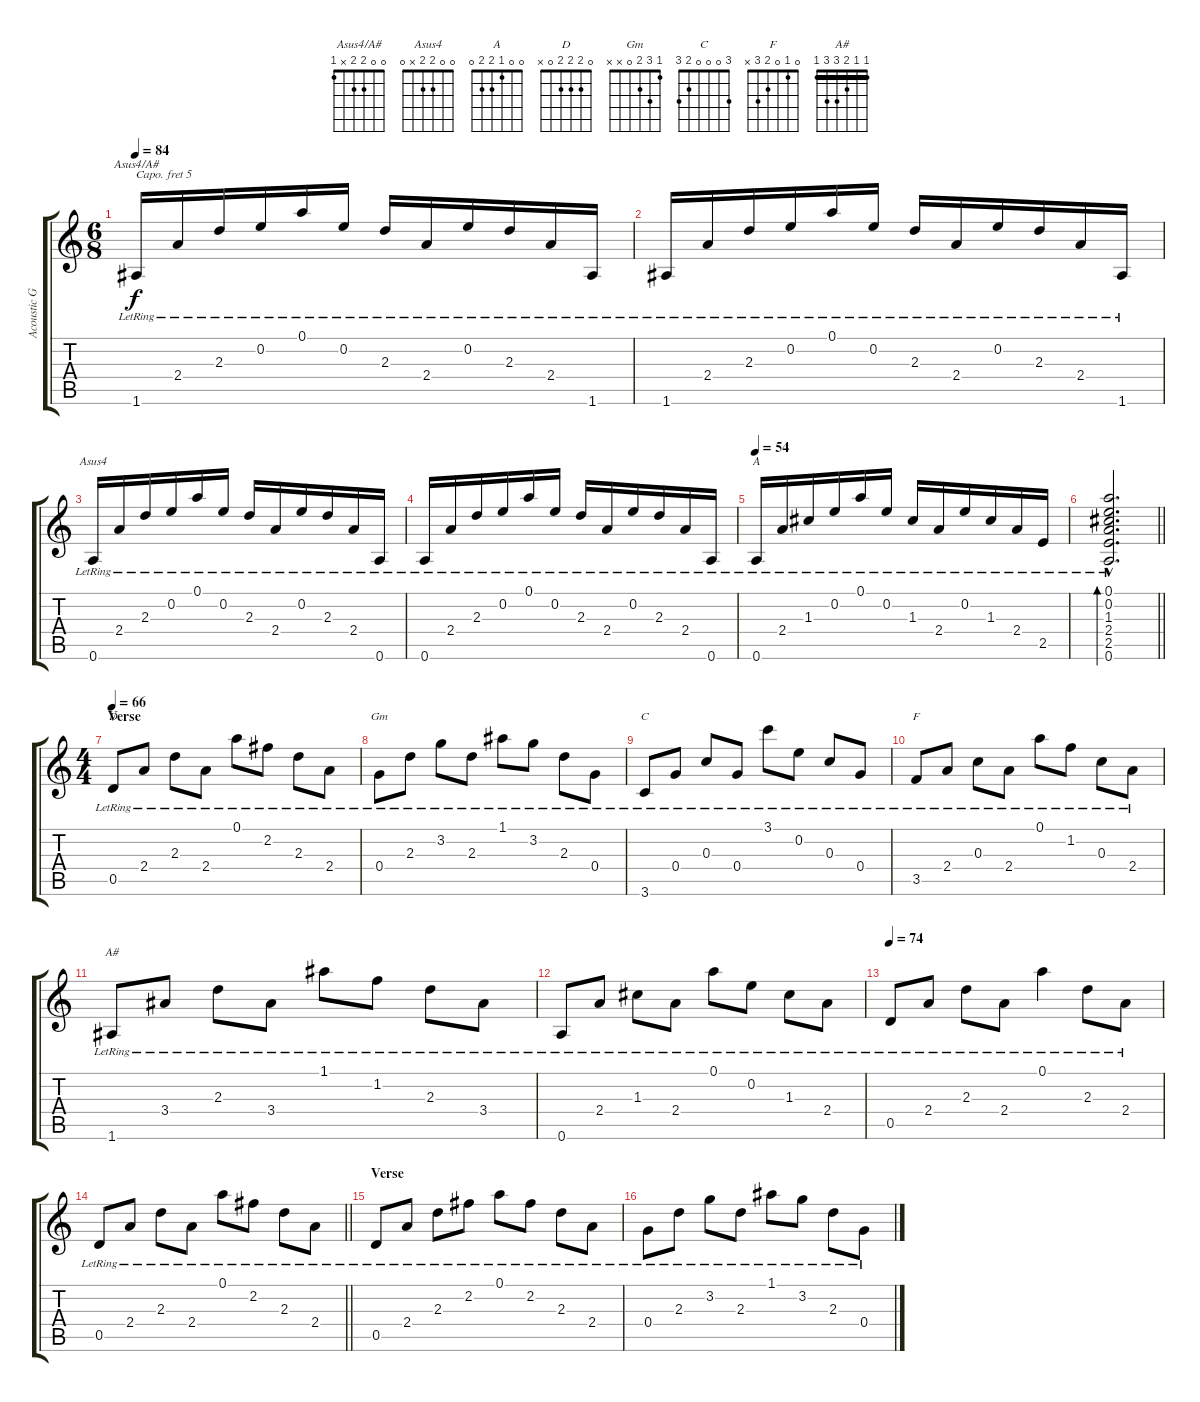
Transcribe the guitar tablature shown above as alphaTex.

\track ("Acoustic Gtr." "Acoustic G") {instrument acousticguitarsteel}
\staff {score tabs}
\capo 5
\tuning (E4 B3 G3 D3 A2 E2) {hide}
\chord ("Asus4/A#" 0 0 2 2 x 1)
\chord ("Asus4" 0 0 2 2 x 0)
\chord ("A" 0 0 1 2 2 0)
\chord ("D" 0 2 2 2 0 x)
\chord ("Gm" 1 3 2 0 x x)
\chord ("C" 3 0 0 0 2 3)
\chord ("F" 0 1 0 2 3 x)
\chord ("A#" 1 1 2 3 3 1) {barre 1}
\ts (6 8)
\tempo 84
\clef g2
\ks c
1.6{lr}.16{ch "Asus4/A#" dy f} 2.4{lr}.16 2.3{lr}.16 0.2{lr}.16 0.1{lr}.16 0.2{lr}.16 2.3{lr}.16 2.4{lr}.16 0.2{lr}.16 2.3{lr}.16 2.4{lr}.16 1.6{lr}.16 |
1.6{lr}.16 2.4{lr}.16 2.3{lr}.16 0.2{lr}.16 0.1{lr}.16 0.2{lr}.16 2.3{lr}.16 2.4{lr}.16 0.2{lr}.16 2.3{lr}.16 2.4{lr}.16 1.6{lr}.16 |
0.6{lr}.16{ch "Asus4"} 2.4{lr}.16 2.3{lr}.16 0.2{lr}.16 0.1{lr}.16 0.2{lr}.16 2.3{lr}.16 2.4{lr}.16 0.2{lr}.16 2.3{lr}.16 2.4{lr}.16 0.6{lr}.16 |
0.6{lr}.16 2.4{lr}.16 2.3{lr}.16 0.2{lr}.16 0.1{lr}.16 0.2{lr}.16 2.3{lr}.16 2.4{lr}.16 0.2{lr}.16 2.3{lr}.16 2.4{lr}.16 0.6{lr}.16 |
\tempo 54
0.6{lr}.16{ch "A"} 2.4{lr}.16 1.3{lr}.16 0.2{lr}.16 0.1{lr}.16 0.2{lr}.16 1.3{lr}.16 2.4{lr}.16 0.2{lr}.16 1.3{lr}.16 2.4{lr}.16 2.5{lr}.16 |
\barLineRight lightlight
(0.1{hac lr} 0.2{hac lr} 1.3{hac lr} 2.4{hac lr} 2.5{hac lr} 0.6{hac lr}).2{d bd 120} |
\ts (4 4)
\section ("" "Verse")
\tempo 66
0.5{lr}.8{ch "D"} 2.4{lr}.8 2.3{lr}.8 2.4{lr}.8 0.1{lr}.8 2.2{lr}.8 2.3{lr}.8 2.4{lr}.8 |
0.4{lr}.8{ch "Gm"} 2.3{lr}.8 3.2{lr}.8 2.3{lr}.8 1.1{lr}.8 3.2{lr}.8 2.3{lr}.8 0.4{lr}.8 |
3.6{lr}.8{ch "C"} 0.4{lr}.8 0.3{lr}.8 0.4{lr}.8 3.1{lr}.8 0.2{lr}.8 0.3{lr}.8 0.4{lr}.8 |
3.5{lr}.8{ch "F"} 2.4{lr}.8 0.3{lr}.8 2.4{lr}.8 0.1{lr}.8 1.2{lr}.8 0.3{lr}.8 2.4{lr}.8 |
1.6{lr}.8{ch "A#"} 3.4{lr}.8 2.3{lr}.8 3.4{lr}.8 1.1{lr}.8 1.2{lr}.8 2.3{lr}.8 3.4{lr}.8 |
0.6{lr}.8 2.4{lr}.8 1.3{lr}.8 2.4{lr}.8 0.1{lr}.8 0.2{lr}.8 1.3{lr}.8 2.4{lr}.8 |
\tempo 74
0.5{lr}.8 2.4{lr}.8 2.3{lr}.8 2.4{lr}.8 0.1{lr}.4 2.3{lr}.8 2.4{lr}.8 |
\barLineRight lightlight
0.5{lr}.8 2.4{lr}.8 2.3{lr}.8 2.4{lr}.8 0.1{lr}.8 2.2{lr}.8 2.3{lr}.8 2.4{lr}.8 |
\section ("" "Verse")
0.5{lr}.8 2.4{lr}.8 2.3{lr}.8 2.2{lr}.8 0.1{lr}.8 2.2{lr}.8 2.3{lr}.8 2.4{lr}.8 |
0.4{lr}.8 2.3{lr}.8 3.2{lr}.8 2.3{lr}.8 1.1{lr}.8 3.2{lr}.8 2.3{lr}.8 0.4{lr}.8
